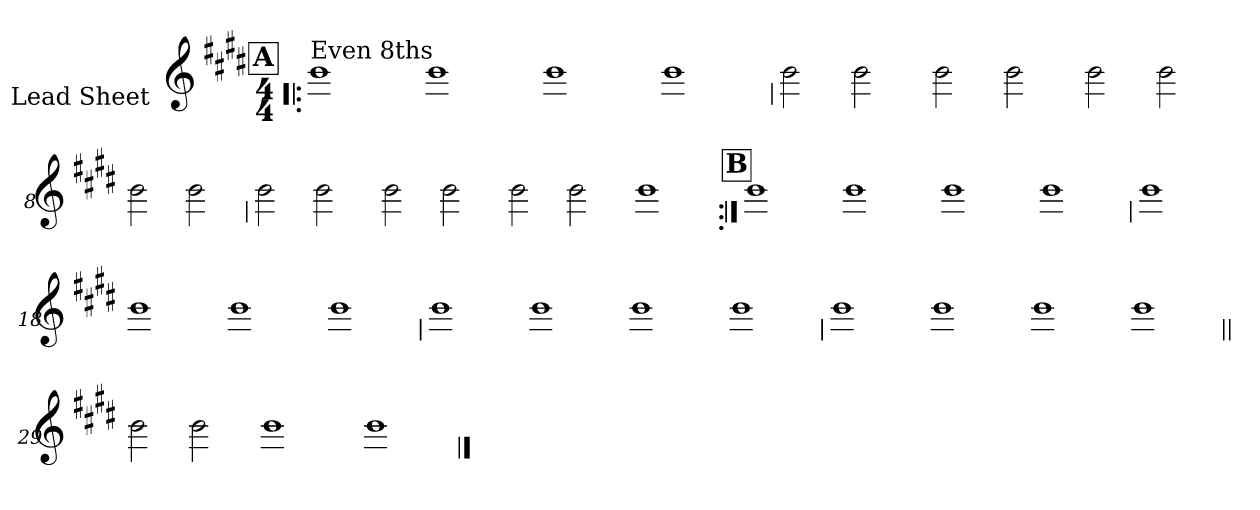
**kern
*part1
*staff1
*I"Lead Sheet
*stria0
*clefG2
*k[f#c#g#d#]
*E:
*M4/4
!!LO:REH:place=s1:a:t=A
=1!|:
!LO:TX:a:t=Even 8ths
1b
=2-
1b
=3-
1b
=4-
1b
!!LO:LB:g=z
=5
2b
2b
=6-
2b
2b
=7-
2b
2b
=8-
2b
2b
!!LO:LB:g=z
=9
2b
2b
=10-
2b
2b
=11-
2b
2b
=12-
1b
!!LO:LB:g=z
!!LO:REH:place=s1:a:t=B
=13:|!
1b
=14-
1b
=15-
1b
=16-
1b
!!LO:LB:g=z
=17
1b
=18-
1b
=19-
1b
=20-
1b
!!LO:LB:g=z
=21
1b
=22-
1b
=23-
1b
=24-
1b
!!LO:LB:g=z
=25
1b
=26-
1b
=27-
1b
=28-
1b
!!LO:LB:g=z
=29||
2b
2b
=30-
1b
=31-
1b
==
*-
